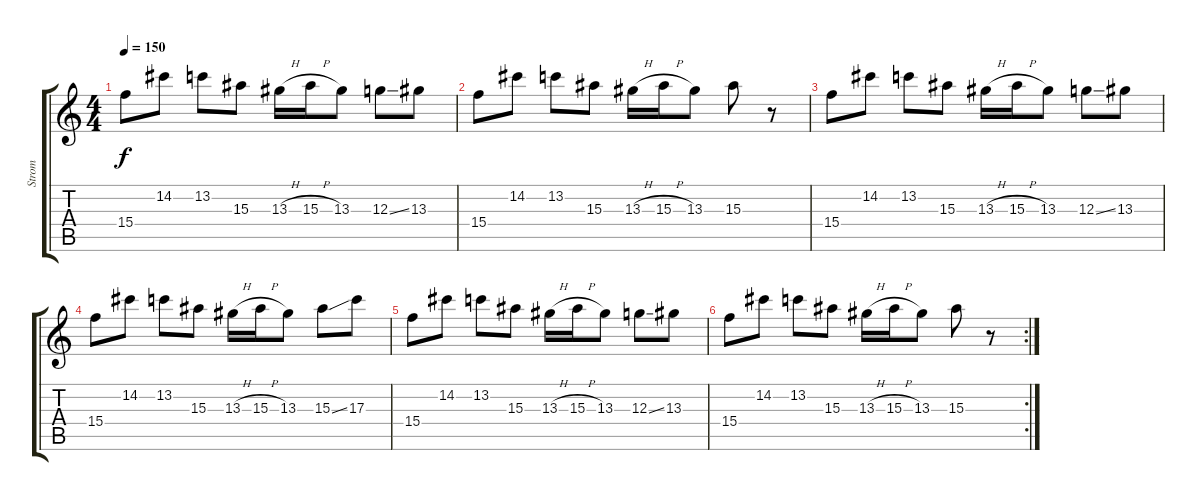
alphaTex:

\track ("Strom" "Strom") {instrument distortionguitar}
\staff {score tabs}
\tuning (E4 B3 G3 D3 A2 E2) {hide}
\ts (4 4)
\tempo 150
\clef g2
\ks c
15.4.8{dy f} 14.2.8 13.2.8 15.3.8 13.3{h}.16 15.3{h}.16 13.3.8 12.3{ss}.8 13.3.8 |
15.4.8 14.2.8 13.2.8 15.3.8 13.3{h}.16 15.3{h}.16 13.3.8 15.3.8 r.8 |
15.4.8 14.2.8 13.2.8 15.3.8 13.3{h}.16 15.3{h}.16 13.3.8 12.3{ss}.8 13.3.8 |
15.4.8 14.2.8 13.2.8 15.3.8 13.3{h}.16 15.3{h}.16 13.3.8 15.3{ss}.8 17.3.8 |
15.4.8 14.2.8 13.2.8 15.3.8 13.3{h}.16 15.3{h}.16 13.3.8 12.3{ss}.8 13.3.8 |
\rc 2
15.4.8 14.2.8 13.2.8 15.3.8 13.3{h}.16 15.3{h}.16 13.3.8 15.3.8 r.8
